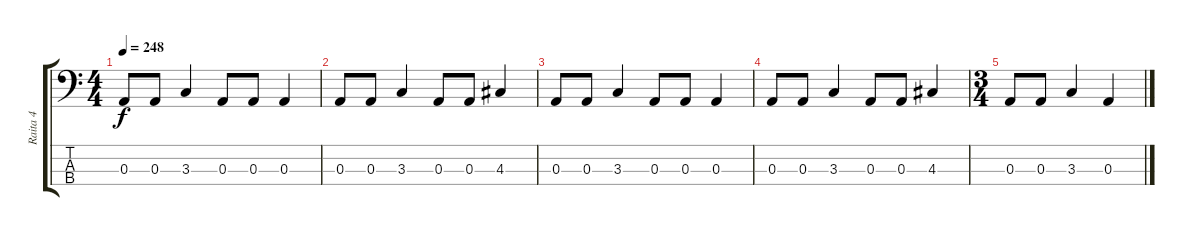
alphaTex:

\track ("Raita 4" "Raita 4") {instrument overdrivenguitar}
\staff {score tabs}
\tuning (G2 D2 A1 E1) {hide}
\ts (4 4)
\tempo 248
\clef f4
\ks c
0.3.8{dy f} 0.3.8 3.3.4 0.3.8 0.3.8 0.3.4 |
0.3.8 0.3.8 3.3.4 0.3.8 0.3.8 4.3.4 |
0.3.8 0.3.8 3.3.4 0.3.8 0.3.8 0.3.4 |
0.3.8 0.3.8 3.3.4 0.3.8 0.3.8 4.3.4 |
\ts (3 4)
0.3.8 0.3.8 3.3.4 0.3.4
